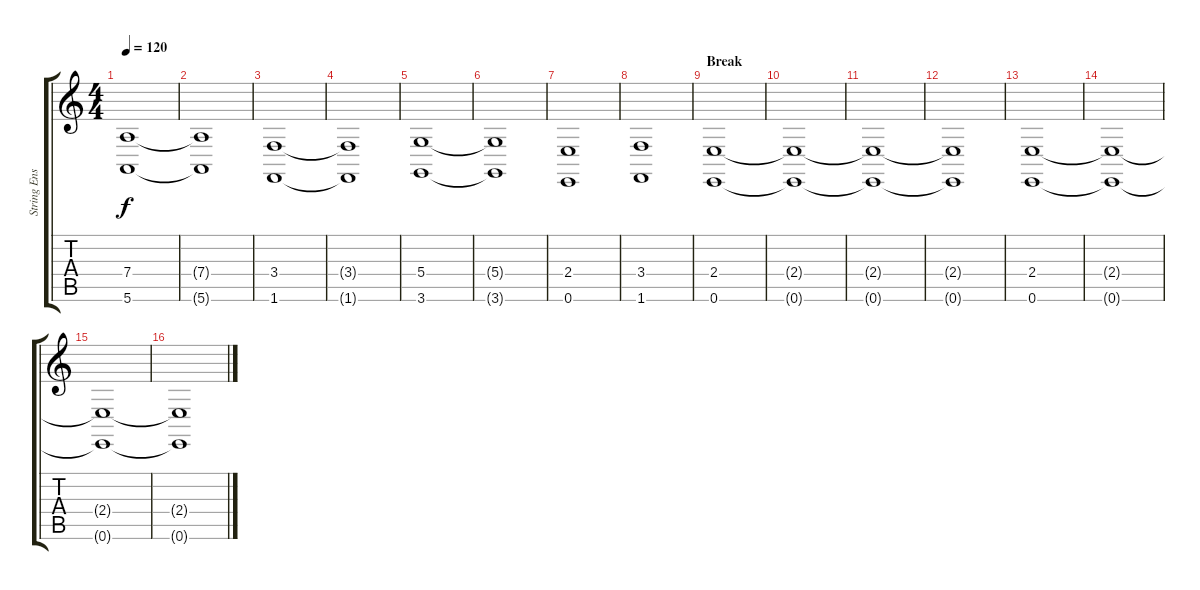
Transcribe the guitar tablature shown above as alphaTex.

\track ("String Ensemble 1" "String Ens") {instrument stringensemble1}
\staff {score tabs}
\tuning (E4 B3 G3 D3 A2 E2) {hide}
\ts (4 4)
\tempo 120
\clef g2
\ks c
(7.4 5.6).1{dy f} |
(7.4{t} 5.6{t}).1 |
(3.4 1.6).1 |
(3.4{t} 1.6{t}).1 |
(5.4 3.6).1 |
(5.4{t} 3.6{t}).1 |
(2.4 0.6).1 |
(3.4 1.6).1 |
\section ("" "Break")
(2.4 0.6).1 |
(2.4{t} 0.6{t}).1 |
(2.4{t} 0.6{t}).1 |
(2.4{t} 0.6{t}).1 |
(2.4 0.6).1 |
(2.4{t} 0.6{t}).1 |
(2.4{t} 0.6{t}).1 |
(2.4{t} 0.6{t}).1
